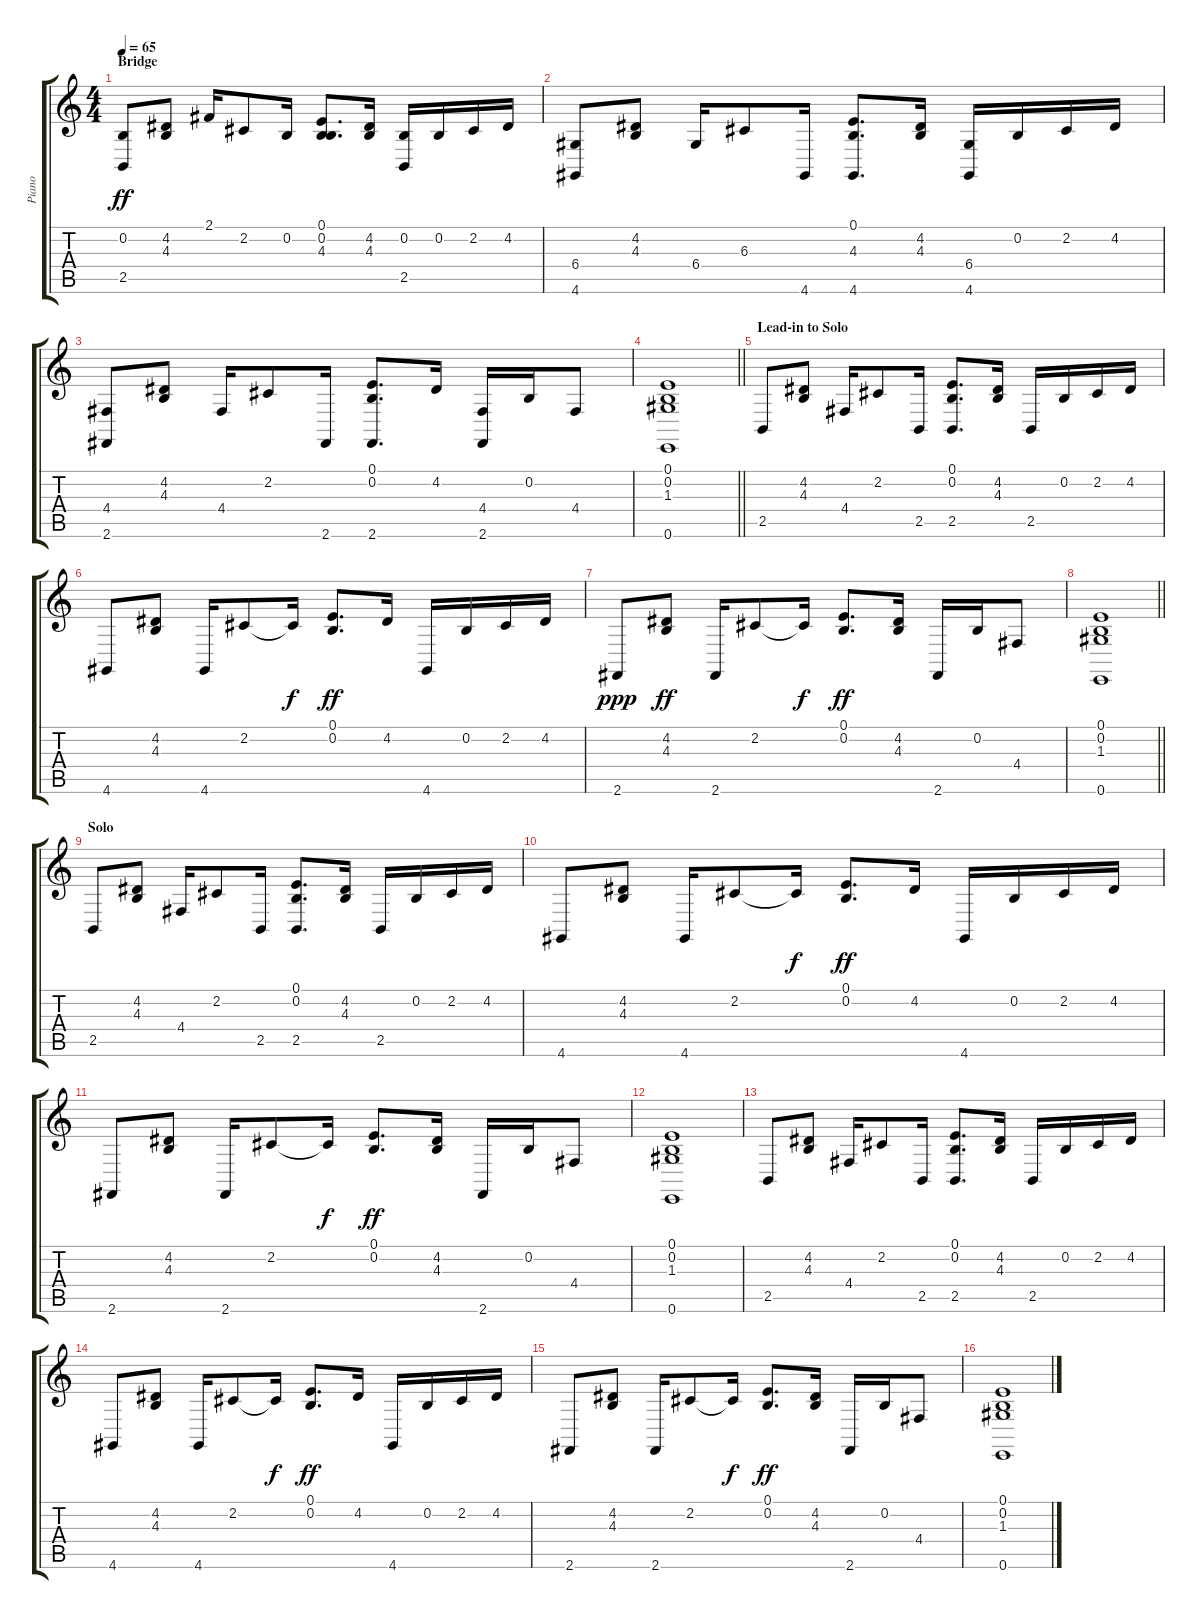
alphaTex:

\track ("Piano" "Piano") {instrument acousticgrandpiano}
\staff {score tabs}
\tuning (E4 B3 G3 D3 A2 E2) {hide}
\ts (4 4)
\section ("" "Bridge")
\tempo 65
\clef g2
\ks c
(0.2 2.5).8{dy ff} (4.2 4.3).8 2.1.16 2.2.8 0.2.16 (0.1 0.2 4.3).8{d} (4.2 4.3).16 (0.2 2.5).16 0.2.16 2.2.16 4.2.16 |
(6.4 4.6).8 (4.2 4.3).8 6.4.16 6.3.8 4.6.16 (0.1 4.3 4.6).8{d} (4.2 4.3).16 (6.4 4.6).16 0.2.16 2.2.16 4.2.16 |
(4.4 2.6).8 (4.2 4.3).8 4.4.16 2.2.8 2.6.16 (0.1 0.2 2.6).8{d} 4.2.16 (4.4 2.6).16 0.2.16 4.4.8 |
\barLineRight lightlight
(0.1 0.2 1.3 0.6).1 |
\section ("" "Lead-in to Solo")
2.5.8 (4.2 4.3).8 4.4.16 2.2.8 2.5.16 (0.1 0.2 2.5).8{d} (4.2 4.3).16 2.5.16 0.2.16 2.2.16 4.2.16 |
4.6.8 (4.2 4.3).8 4.6.16 2.2.8 2.2{t}.16{dy f} (0.1 0.2).8{d dy ff} 4.2.16 4.6.16 0.2.16 2.2.16 4.2.16 |
2.6.8{dy ppp} (4.2 4.3).8{dy ff} 2.6.16 2.2.8 2.2{t}.16{dy f} (0.1 0.2).8{d dy ff} (4.2 4.3).16 2.6.16 0.2.16 4.4.8 |
\barLineRight lightlight
(0.1 0.2 1.3 0.6).1 |
\section ("" "Solo")
2.5.8 (4.2 4.3).8 4.4.16 2.2.8 2.5.16 (0.1 0.2 2.5).8{d} (4.2 4.3).16 2.5.16 0.2.16 2.2.16 4.2.16 |
4.6.8 (4.2 4.3).8 4.6.16 2.2.8 2.2{t}.16{dy f} (0.1 0.2).8{d dy ff} 4.2.16 4.6.16 0.2.16 2.2.16 4.2.16 |
2.6.8 (4.2 4.3).8 2.6.16 2.2.8 2.2{t}.16{dy f} (0.1 0.2).8{d dy ff} (4.2 4.3).16 2.6.16 0.2.16 4.4.8 |
(0.1 0.2 1.3 0.6).1 |
2.5.8 (4.2 4.3).8 4.4.16 2.2.8 2.5.16 (0.1 0.2 2.5).8{d} (4.2 4.3).16 2.5.16 0.2.16 2.2.16 4.2.16 |
4.6.8 (4.2 4.3).8 4.6.16 2.2.8 2.2{t}.16{dy f} (0.1 0.2).8{d dy ff} 4.2.16 4.6.16 0.2.16 2.2.16 4.2.16 |
2.6.8 (4.2 4.3).8 2.6.16 2.2.8 2.2{t}.16{dy f} (0.1 0.2).8{d dy ff} (4.2 4.3).16 2.6.16 0.2.16 4.4.8 |
(0.1 0.2 1.3 0.6).1
